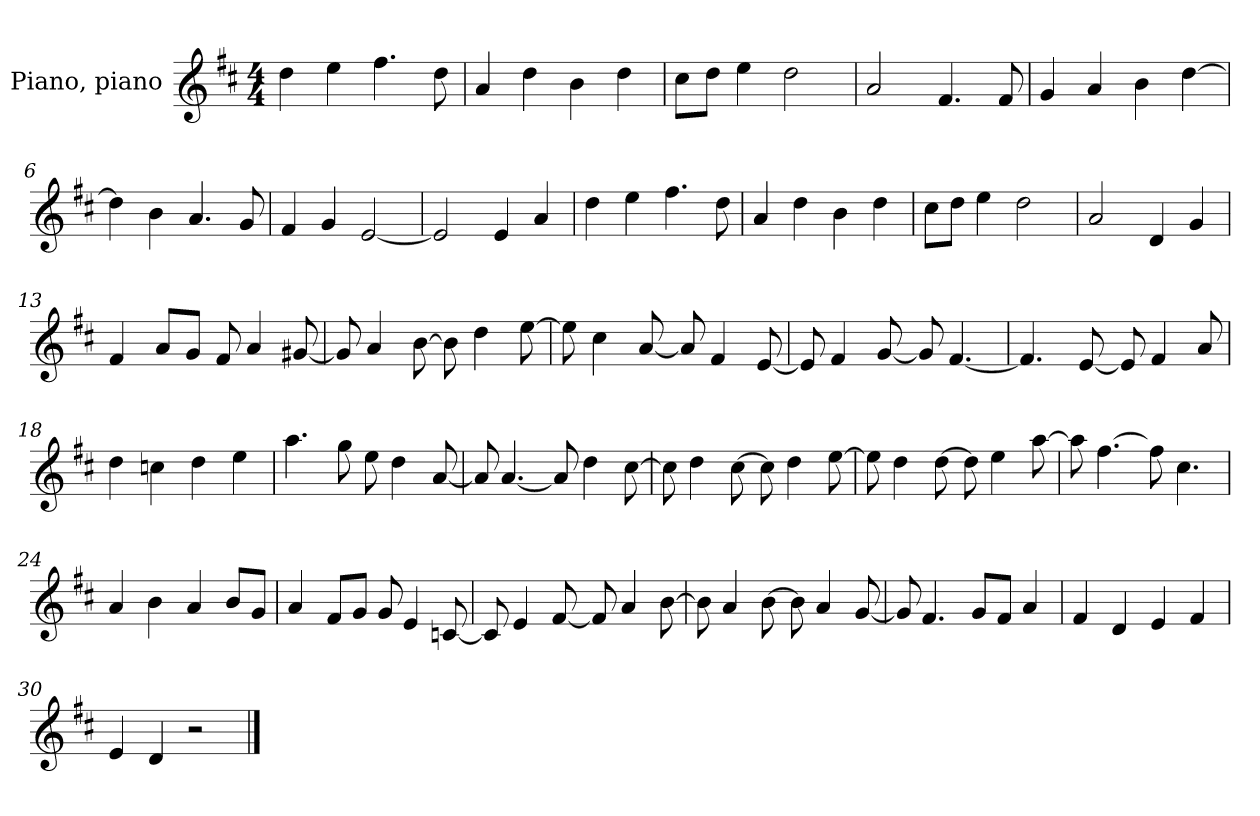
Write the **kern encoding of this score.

**kern
*part1
*staff1
*I"Piano, piano
*clefG2
*k[f#c#]
*M4/4
*MM120
=1
4dd\
4ee\
4.ff#\
8dd\
=2
4a/
4dd\
4b\
4dd\
=3
8cc#\L
8dd\J
4ee\
2dd\
=4
2a/
4.f#/
8f#/
=5
4g/
4a/
4b\
[4dd\
=6
4dd\]
4b\
4.a/
8g/
=7
4f#/
4g/
[2e/
=8
2e/]
4e/
4a/
!!LO:LB:g=z
=9
4dd\
4ee\
4.ff#\
8dd\
=10
4a/
4dd\
4b\
4dd\
=11
8cc#\L
8dd\J
4ee\
2dd\
=12
2a/
4d/
4g/
=13
4f#/
8a/L
8g/J
8f#/
4a/
[8g#X/
=14
8g#/]
4a/
[8b\
8b\]
4dd\
[8ee\
=15
8ee\]
4cc#\
[8a/
8a/]
4f#/
[8e/
!!LO:LB:g=z
=16
8e/]
4f#/
[8g/
8g/]
[4.f#/
=17
4.f#/]
[8e/
8e/]
4f#/
8a/
=18
4dd\
4ccn\
4dd\
4ee\
=19
4.aa\
8gg\
8ee\
4dd\
[8a/
=20
8a/]
[4.a/
8a/]
4dd\
[8cc#\
=21
8cc#\]
4dd\
[8cc#\
8cc#\]
4dd\
[8ee\
!!LO:LB:g=z
=22
8ee\]
4dd\
[8dd\
8dd\]
4ee\
[8aa\
=23
8aa\]
[4.ff#\
8ff#\]
4.cc#\
=24
4a/
4b\
4a/
8b/L
8g/J
=25
4a/
8f#/L
8g/J
8g/
4e/
[8cn/
=26
8c/]
4e/
[8f#/
8f#/]
4a/
[8b\
=27
8b\]
4a/
[8b\
8b\]
4a/
[8g/
!!LO:LB:g=z
=28
8g/]
4.f#/
8g/L
8f#/J
4a/
=29
4f#/
4d/
4e/
4f#/
=30
4e/
4d/
2r
==
*-
